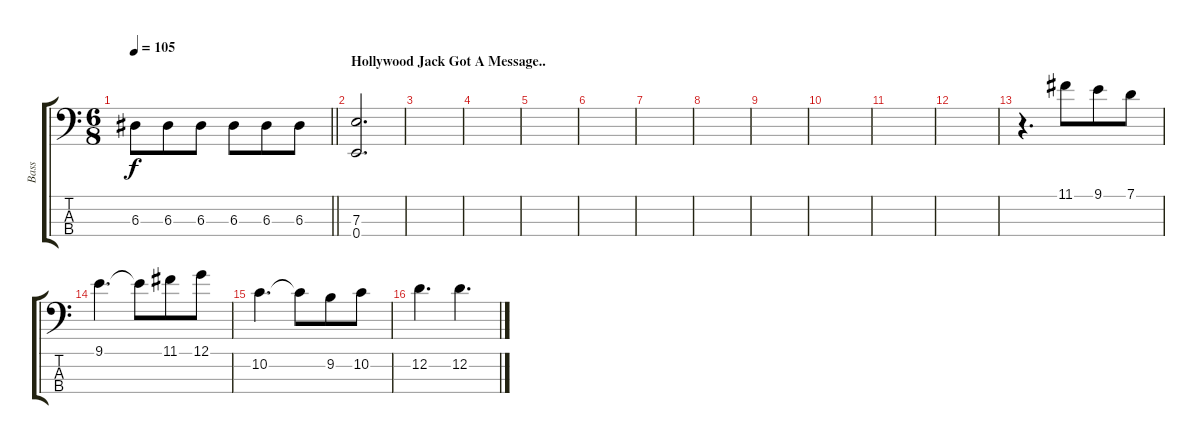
\track ("Bass" "Bass") {instrument electricbassfinger}
\staff {score tabs}
\tuning (G2 D2 A1 E1) {hide}
\ts (6 8)
\tempo 105
\clef f4
\barLineRight lightlight
\ks c
6.3.8{dy f} 6.3.8 6.3.8 6.3.8 6.3.8 6.3.8 |
\section ("" "Hollywood Jack Got A Message..")
(7.3 0.4).2{d} |
|
|
|
|
|
|
|
|
|
|
r.4{d} 11.1.8 9.1.8 7.1.8 |
9.1.4{d} 9.1{t}.8 11.1.8 12.1.8 |
10.2.4{d} 10.2{t}.8 9.2.8 10.2.8 |
12.2.4{d} 12.2.4{d}
